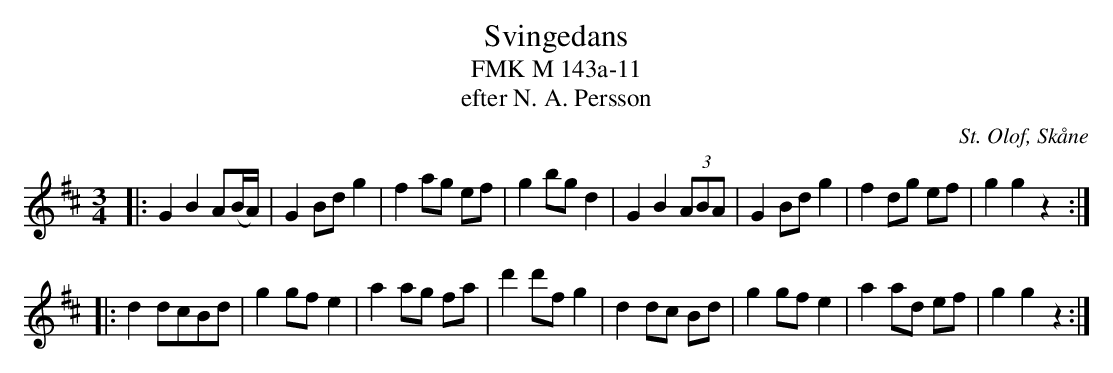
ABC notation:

X:1
T:Svingedans
T:FMK M 143a-11
T:efter N. A. Persson
O:St. Olof, Skåne
M:3/4
L:1/8
Q:1/4=108
K:D
|: G2 B2 A(B/A/) | G2 Bd g2 | f2 ag ef | g2 bg d2 | G2 B2 (3ABA | G2 Bd g2 | f2 dg ef | g2 g2 z2 :|
|: d2 dcBd | g2 gf e2 | a2 ag fa | d'2 d'f g2 | d2 dc Bd | g2 gf e2 | a2 ad ef | g2 g2 z2 :|
